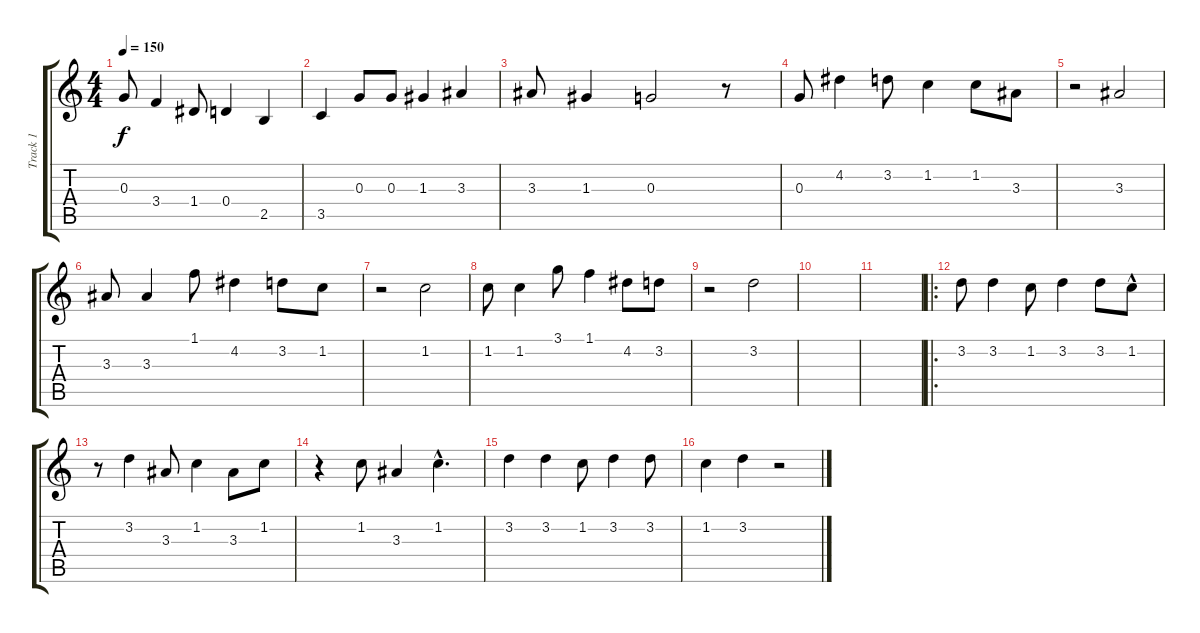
\track ("Track 1" "Track 1") {instrument acousticguitarnylon}
\staff {score tabs}
\tuning (E4 B3 G3 D3 A2 E2) {hide}
\ts (4 4)
\tempo 150
\clef g2
\ks c
0.3.8{dy f} 3.4.4 1.4.8 0.4.4 2.5.4 |
3.5.4 0.3.8 0.3.8 1.3.4 3.3.4 |
3.3.8 1.3.4 0.3.2 r.8 |
0.3.8 4.2.4 3.2.8 1.2.4 1.2.8 3.3.8 |
r.2 3.3.2 |
3.3.8 3.3.4 1.1.8 4.2.4 3.2.8 1.2.8 |
r.2 1.2.2 |
1.2.8 1.2.4 3.1.8 1.1.4 4.2.8 3.2.8 |
r.2 3.2.2 |
|
|
\ro
3.2.8 3.2.4 1.2.8 3.2.4 3.2.8 1.2{hac}.8 |
r.8 3.2.4 3.3.8 1.2.4 3.3.8 1.2.8 |
r.4 1.2.8 3.3.4 1.2{hac}.4{d} |
3.2.4 3.2.4 1.2.8 3.2.4 3.2.8 |
1.2.4 3.2.4 r.2
